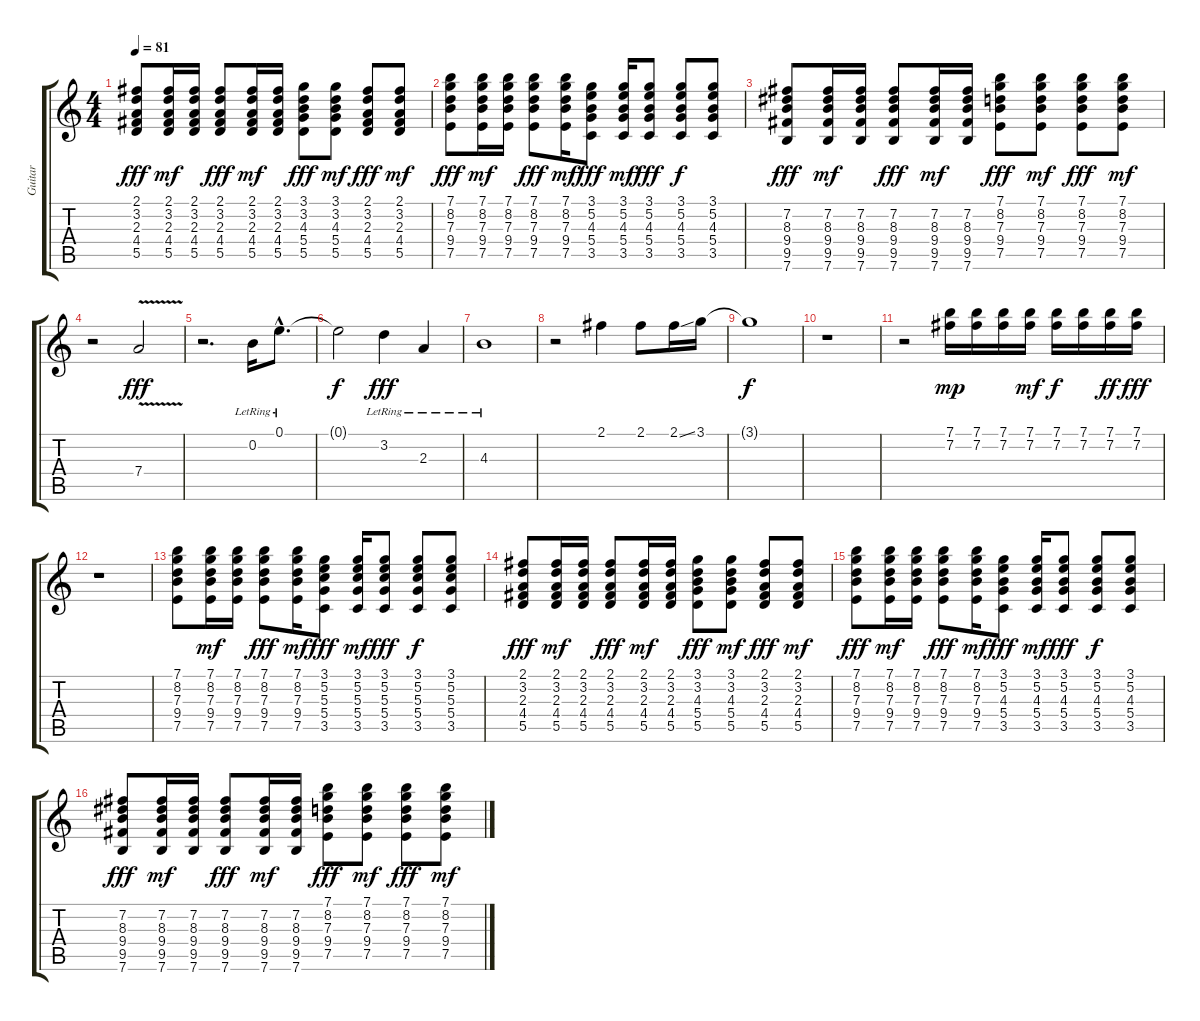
\track ("Guitar" "Guitar") {instrument acousticguitarsteel}
\staff {score tabs}
\tuning (E4 B3 G3 D3 A2 E2) {hide}
\ts (4 4)
\tempo 81
\clef g2
\ks c
(2.1 3.2 2.3 4.4 5.5).8{dy fff} (2.1 3.2 2.3 4.4 5.5).16{dy mf} (2.1 3.2 2.3 4.4 5.5).16 (2.1 3.2 2.3 4.4 5.5).8{dy fff} (2.1 3.2 2.3 4.4 5.5).16{dy mf} (2.1 3.2 2.3 4.4 5.5).16 (3.1 3.2 4.3 5.4 5.5).8{dy fff} (3.1 3.2 4.3 5.4 5.5).8{dy mf} (2.1 3.2 2.3 4.4 5.5).8{dy fff} (2.1 3.2 2.3 4.4 5.5).8{dy mf} |
(7.1 8.2 7.3 9.4 7.5).8{dy fff} (7.1 8.2 7.3 9.4 7.5).16{dy mf} (7.1 8.2 7.3 9.4 7.5).16 (7.1 8.2 7.3 9.4 7.5).8{dy fff} (7.1 8.2 7.3 9.4 7.5).16{dy mf} (3.1 5.2 4.3 5.4 3.5).8{dy fff} (3.1 5.2 4.3 5.4 3.5).16{dy mf} (3.1 5.2 4.3 5.4 3.5).8{dy fff} (3.1 5.2 4.3 5.4 3.5).8{dy f} (3.1 5.2 4.3 5.4 3.5).8 |
(7.2 8.3 9.4 9.5 7.6).8{dy fff} (7.2 8.3 9.4 9.5 7.6).16{dy mf} (7.2 8.3 9.4 9.5 7.6).16 (7.2 8.3 9.4 9.5 7.6).8{dy fff} (7.2 8.3 9.4 9.5 7.6).16{dy mf} (7.2 8.3 9.4 9.5 7.6).16 (7.1 8.2 7.3 9.4 7.5).8{dy fff} (7.1 8.2 7.3 9.4 7.5).8{dy mf} (7.1 8.2 7.3 9.4 7.5).8{dy fff} (7.1 8.2 7.3 9.4 7.5).8{dy mf} |
r.2 7.4{v}.2{dy fff} |
r.2{d} 0.2{lr}.16 0.1{hac lr}.8{d} |
0.1{t}.2{dy f} 3.2{lr}.4{dy fff} 2.3{lr}.4 |
4.3{lr}.1 |
r.2 2.1.4 2.1.8 2.1{ss}.16 3.1.16 |
3.1{t}.1{dy f} |
r.1 |
r.2 (7.1 7.2).16{dy mp} (7.1 7.2).16 (7.1 7.2).16 (7.1 7.2).16{dy mf} (7.1 7.2).16{dy f} (7.1 7.2).16 (7.1 7.2).16{dy ff} (7.1 7.2).16{dy fff} |
r.1 |
(7.1 8.2 7.3 9.4 7.5).8 (7.1 8.2 7.3 9.4 7.5).16{dy mf} (7.1 8.2 7.3 9.4 7.5).16 (7.1 8.2 7.3 9.4 7.5).8{dy fff} (7.1 8.2 7.3 9.4 7.5).16{dy mf} (3.1 5.2 5.3 5.4 3.5).8{dy fff} (3.1 5.2 5.3 5.4 3.5).16{dy mf} (3.1 5.2 5.3 5.4 3.5).8{dy fff} (3.1 5.2 5.3 5.4 3.5).8{dy f} (3.1 5.2 5.3 5.4 3.5).8 |
(2.1 3.2 2.3 4.4 5.5).8{dy fff} (2.1 3.2 2.3 4.4 5.5).16{dy mf} (2.1 3.2 2.3 4.4 5.5).16 (2.1 3.2 2.3 4.4 5.5).8{dy fff} (2.1 3.2 2.3 4.4 5.5).16{dy mf} (2.1 3.2 2.3 4.4 5.5).16 (3.1 3.2 4.3 5.4 5.5).8{dy fff} (3.1 3.2 4.3 5.4 5.5).8{dy mf} (2.1 3.2 2.3 4.4 5.5).8{dy fff} (2.1 3.2 2.3 4.4 5.5).8{dy mf} |
(7.1 8.2 7.3 9.4 7.5).8{dy fff} (7.1 8.2 7.3 9.4 7.5).16{dy mf} (7.1 8.2 7.3 9.4 7.5).16 (7.1 8.2 7.3 9.4 7.5).8{dy fff} (7.1 8.2 7.3 9.4 7.5).16{dy mf} (3.1 5.2 4.3 5.4 3.5).8{dy fff} (3.1 5.2 4.3 5.4 3.5).16{dy mf} (3.1 5.2 4.3 5.4 3.5).8{dy fff} (3.1 5.2 4.3 5.4 3.5).8{dy f} (3.1 5.2 4.3 5.4 3.5).8 |
(7.2 8.3 9.4 9.5 7.6).8{dy fff} (7.2 8.3 9.4 9.5 7.6).16{dy mf} (7.2 8.3 9.4 9.5 7.6).16 (7.2 8.3 9.4 9.5 7.6).8{dy fff} (7.2 8.3 9.4 9.5 7.6).16{dy mf} (7.2 8.3 9.4 9.5 7.6).16 (7.1 8.2 7.3 9.4 7.5).8{dy fff} (7.1 8.2 7.3 9.4 7.5).8{dy mf} (7.1 8.2 7.3 9.4 7.5).8{dy fff} (7.1 8.2 7.3 9.4 7.5).8{dy mf}
